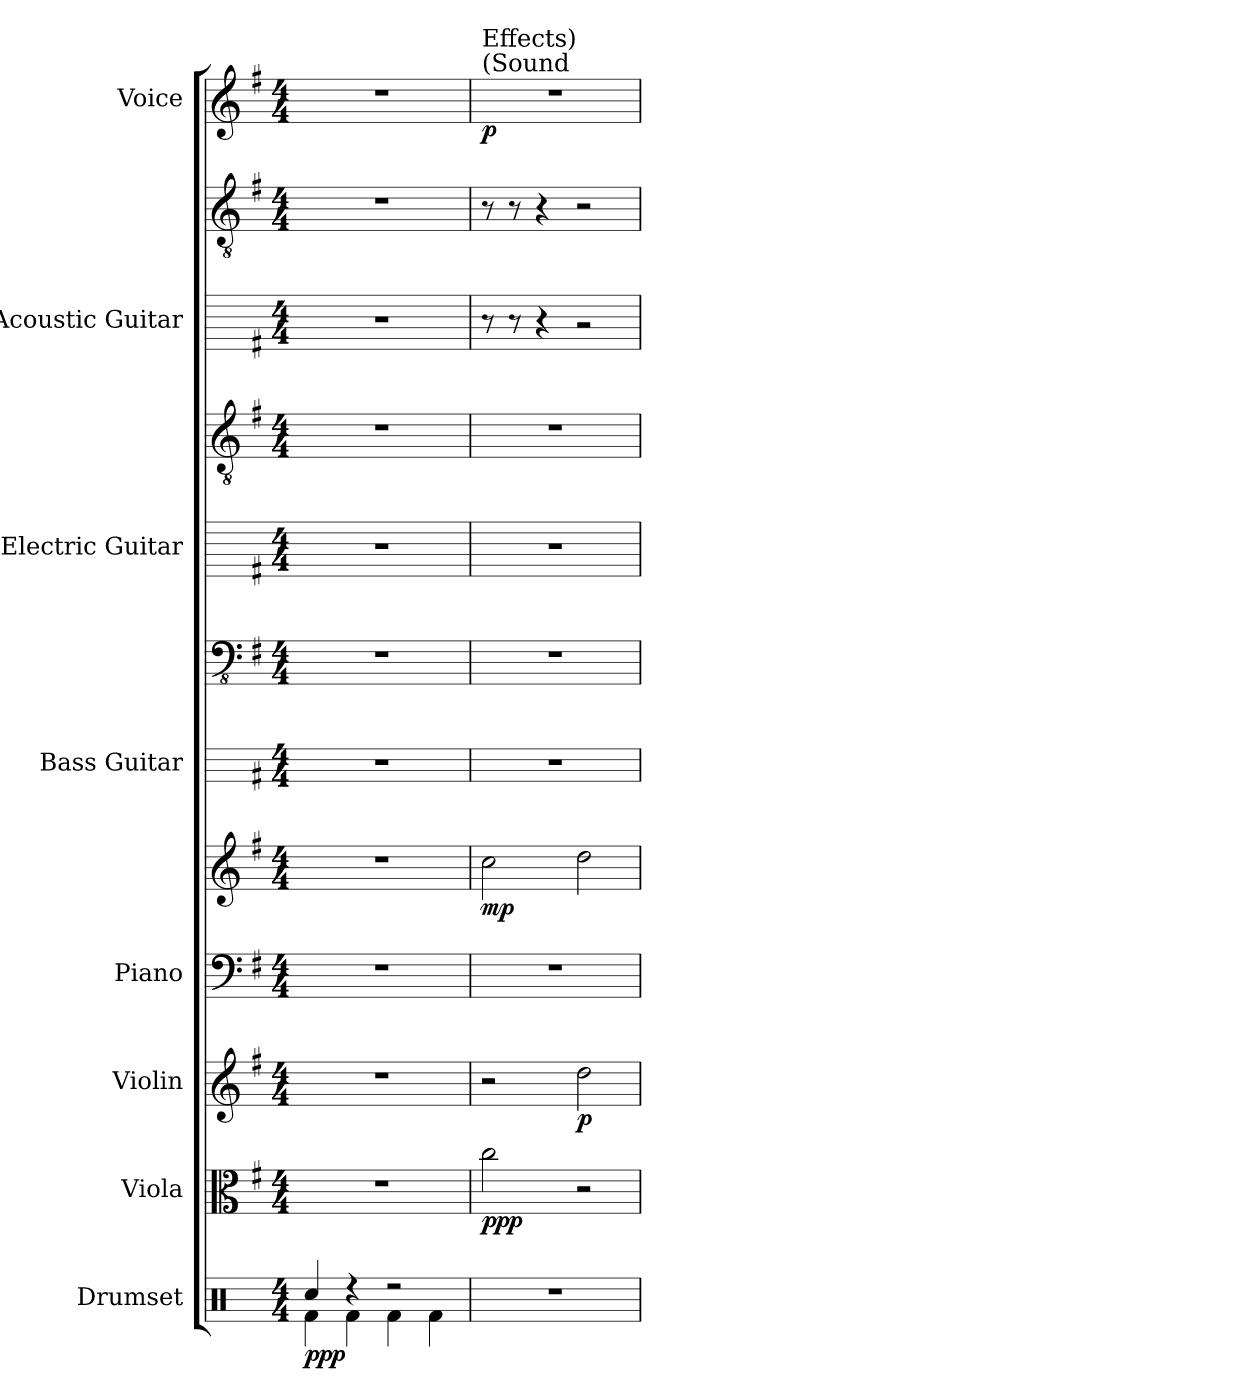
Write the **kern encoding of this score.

**kern	**dynam	**kern	**dynam	**kern	**dynam	**kern	**kern	**dynam	**kern	**kern	**kern	**kern	**kern	**kern	**kern	**dynam
*part8	*part8	*part7	*part7	*part6	*part6	*part5	*part5	*part5	*part4	*part4	*part3	*part3	*part2	*part2	*part1	*part1
*staff12	*staff12	*staff11	*staff11	*staff10	*staff10	*staff9	*staff8	*staff8/9	*staff7	*staff6	*staff5	*staff4	*staff3	*staff2	*staff1	*staff1
*I"Drumset	*	*I"Viola	*	*I"Violin	*	*I"Piano	*	*	*I"Bass Guitar	*	*I"Electric Guitar	*	*I"Acoustic Guitar	*	*I"Voice	*
*I'Drs.	*	*I'Vla.	*	*I'Vln.	*	*I'Pno.	*	*	*I'B. Guit.	*	*I'El. Guit.	*	*I'Guit.	*	*I'Vo.	*
*	*	*	*	*	*	*	*	*	*stria4	*	*stria6	*	*stria6	*	*	*
*clefX	*	*clefC3	*	*clefG2	*	*clefF4	*clefG2	*	*	*clefFv4	*	*clefGv2	*	*clefGv2	*clefG2	*
*k[]	*	*k[f#]	*	*k[f#]	*	*k[f#]	*k[f#]	*	*k[f#]	*k[f#]	*k[f#]	*k[f#]	*k[f#]	*k[f#]	*k[f#]	*
*M4/4	*	*M4/4	*	*M4/4	*	*M4/4	*M4/4	*	*M4/4	*M4/4	*M4/4	*M4/4	*M4/4	*M4/4	*M4/4	*
*MM70	*	*MM70	*	*MM70	*	*MM70	*MM70	*	*MM70	*MM70	*MM70	*MM70	*MM70	*MM70	*MM70	*
=1	=1	=1	=1	=1	=1	=1	=1	=1	=1	=1	=1	=1	=1	=1	=1	=1
*^	*	*	*	*	*	*	*	*	*	*	*	*	*	*	*	*
!	!	!LO:DY:b	!	!	!	!	!	!	!	!	!	!	!	!	!	!	!
4Rcc/	4Rf\	ppp	1r	.	1r	.	1r	1r	.	1r	1r	1r	1r	1r	1r	1r	.
4r	4Rf\	.	.	.	.	.	.	.	.	.	.	.	.	.	.	.	.
2r	4Rf\	.	.	.	.	.	.	.	.	.	.	.	.	.	.	.	.
.	4Rf\	.	.	.	.	.	.	.	.	.	.	.	.	.	.	.	.
=2	=2	=2	=2	=2	=2	=2	=2	=2	=2	=2	=2	=2	=2	=2	=2	=2	=2
!	!	!	!	!	!	!	!	!	!	!	!	!	!	!	!	!LO:TX:a:t=(Sound	!
!	!	!	!	!	!	!	!	!	!	!	!	!	!	!	!	!LO:TX:a:t=Effects)	!
!	!	!	!	!LO:DY:b	!	!	!	!	!LO:DY:b	!	!	!	!	!	!	!	!LO:DY:b
*v	*v	*	*	*	*	*	*	*	*	*	*	*	*	*	*	*	*
1r	.	2cc\	ppp	2r	.	1r	2cc\	mp	1r	1r	1r	1r	8r	8r	1r	p
.	.	.	.	.	.	.	.	.	.	.	.	.	8r	8r	.	.
.	.	.	.	.	.	.	.	.	.	.	.	.	4r	4r	.	.
!	!	!	!	!	!LO:DY:b	!	!	!	!	!	!	!	!	!	!	!
.	.	2r	.	2dd\	p	.	2dd\	.	.	.	.	.	2r	2r	.	.
=	=	=	=	=	=	=	=	=	=	=	=	=	=	=	=	=
*-	*-	*-	*-	*-	*-	*-	*-	*-	*-	*-	*-	*-	*-	*-	*-	*-
